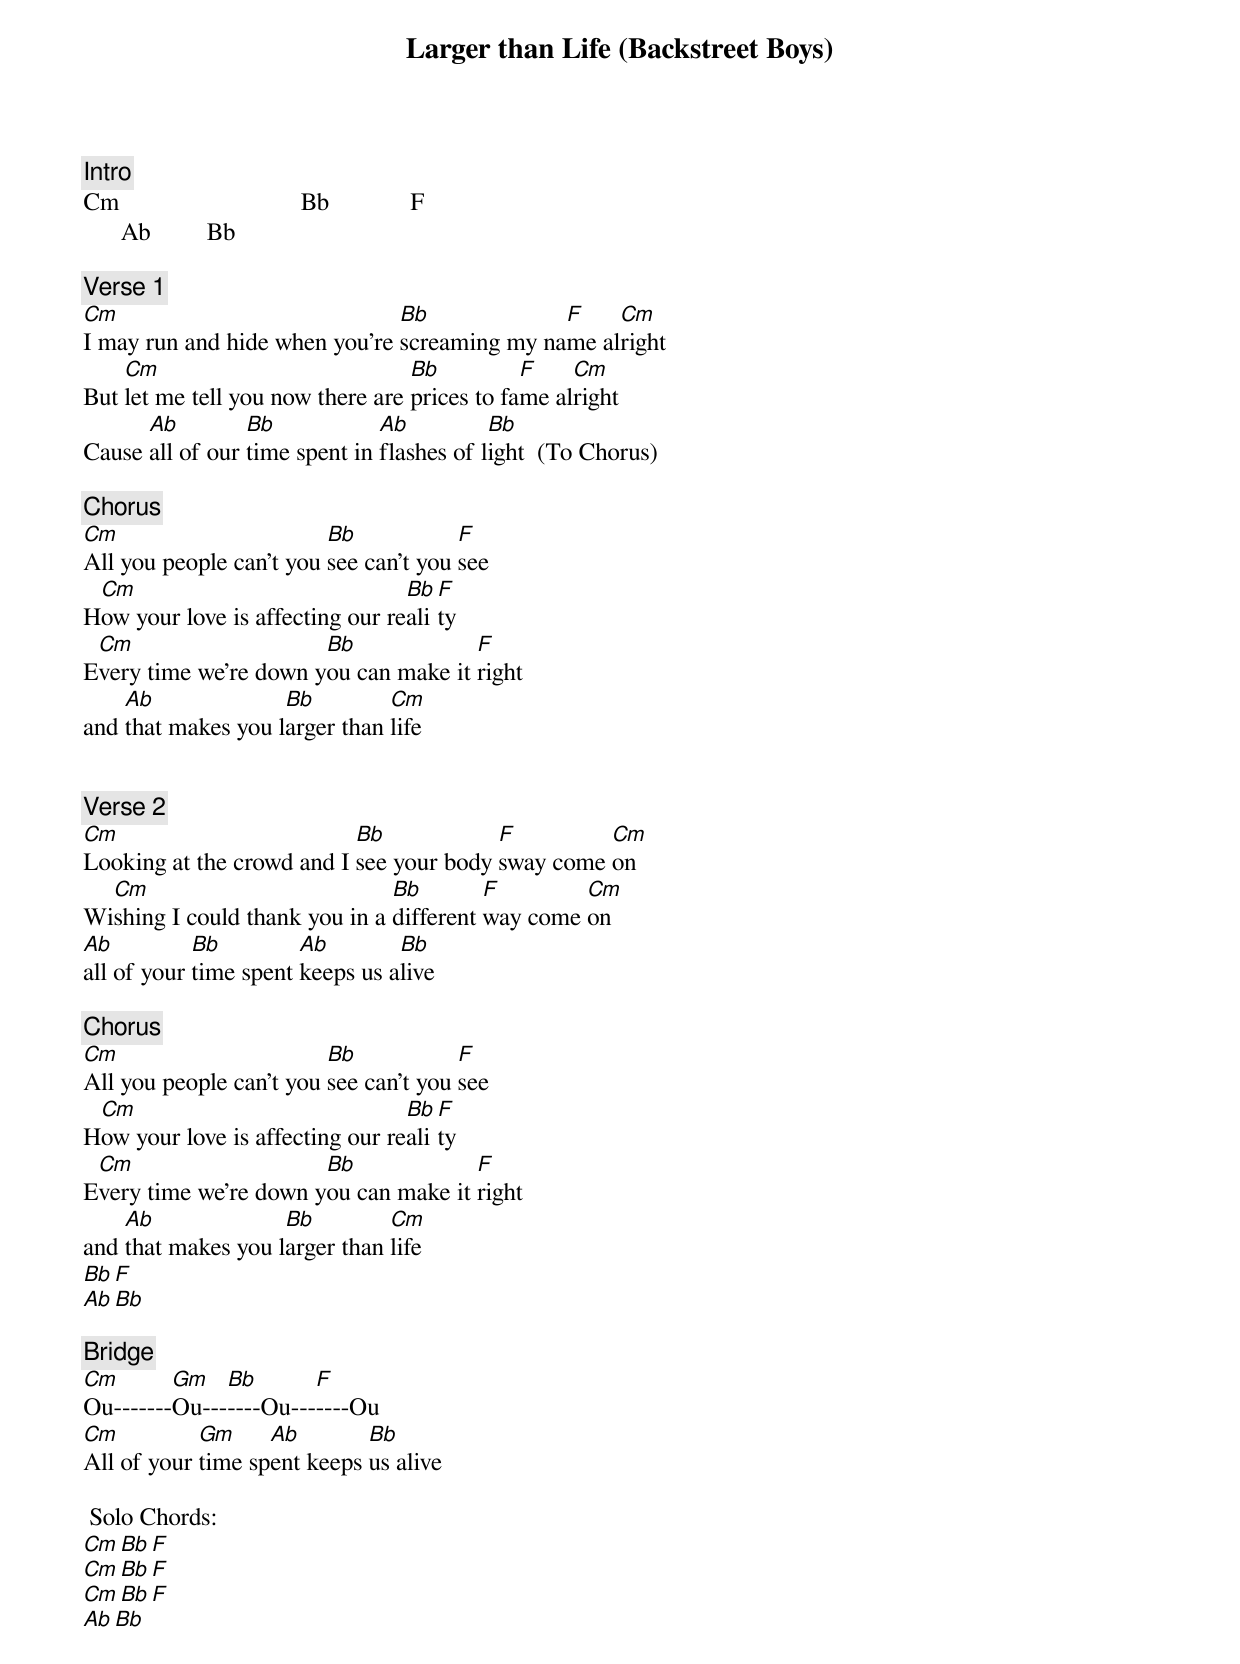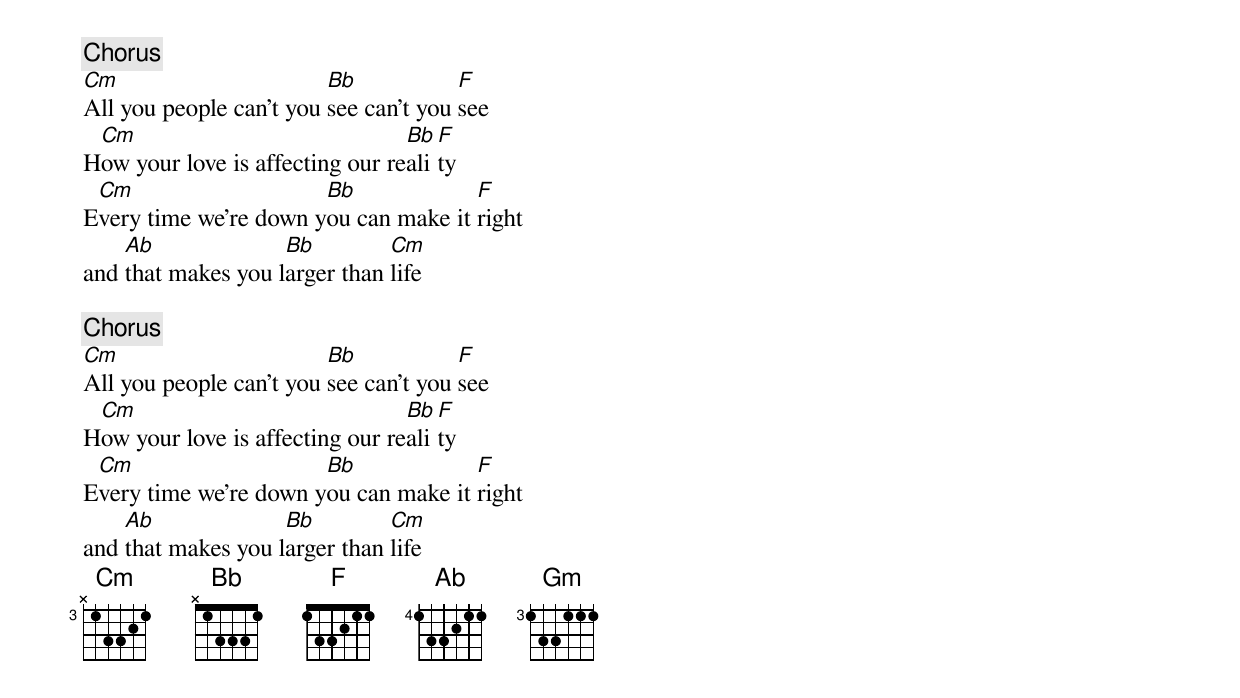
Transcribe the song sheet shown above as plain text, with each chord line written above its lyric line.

Larger than Life (Backstreet Boys)

[Intro]
Cm                             Bb             F
      Ab         Bb

[Verse 1]
Cm                             Bb             F    Cm
I may run and hide when you're screaming my name alright
    Cm                            Bb          F    Cm
But let me tell you now there are prices to fame alright
      Ab         Bb            Ab          Bb
Cause all of our time spent in flashes of light  (To Chorus)

[Chorus]
Cm                       Bb            F
All you people can't you see can't you see
 Cm                              Bb F
How your love is affecting our reality
 Cm                    Bb             F
Every time we're down you can make it right
    Ab              Bb         Cm
and that makes you larger than life


[Verse 2]
Cm                         Bb            F         Cm
Looking at the crowd and I see your body sway come on
  Cm                           Bb        F        Cm
Wishing I could thank you in a different way come on
Ab          Bb         Ab        Bb
all of your time spent keeps us alive

[Chorus]
Cm                       Bb            F
All you people can't you see can't you see
 Cm                              Bb F
How your love is affecting our reality
 Cm                    Bb             F
Every time we're down you can make it right
    Ab              Bb         Cm
and that makes you larger than life
 Bb             F
    Ab              Bb

[Bridge]
Cm       Gm   Bb       F
Ou-------Ou-------Ou-------Ou
Cm          Gm     Ab        Bb
All of your time spent keeps us alive

 Solo Chords:
Cm Bb F
Cm Bb F
Cm Bb F
Ab Bb

[Chorus]
Cm                       Bb            F
All you people can't you see can't you see
 Cm                              Bb F
How your love is affecting our reality
 Cm                    Bb             F
Every time we're down you can make it right
    Ab              Bb         Cm
and that makes you larger than life

[Chorus]
Cm                       Bb            F
All you people can't you see can't you see
 Cm                              Bb F
How your love is affecting our reality
 Cm                    Bb             F
Every time we're down you can make it right
    Ab              Bb         Cm
and that makes you larger than life
